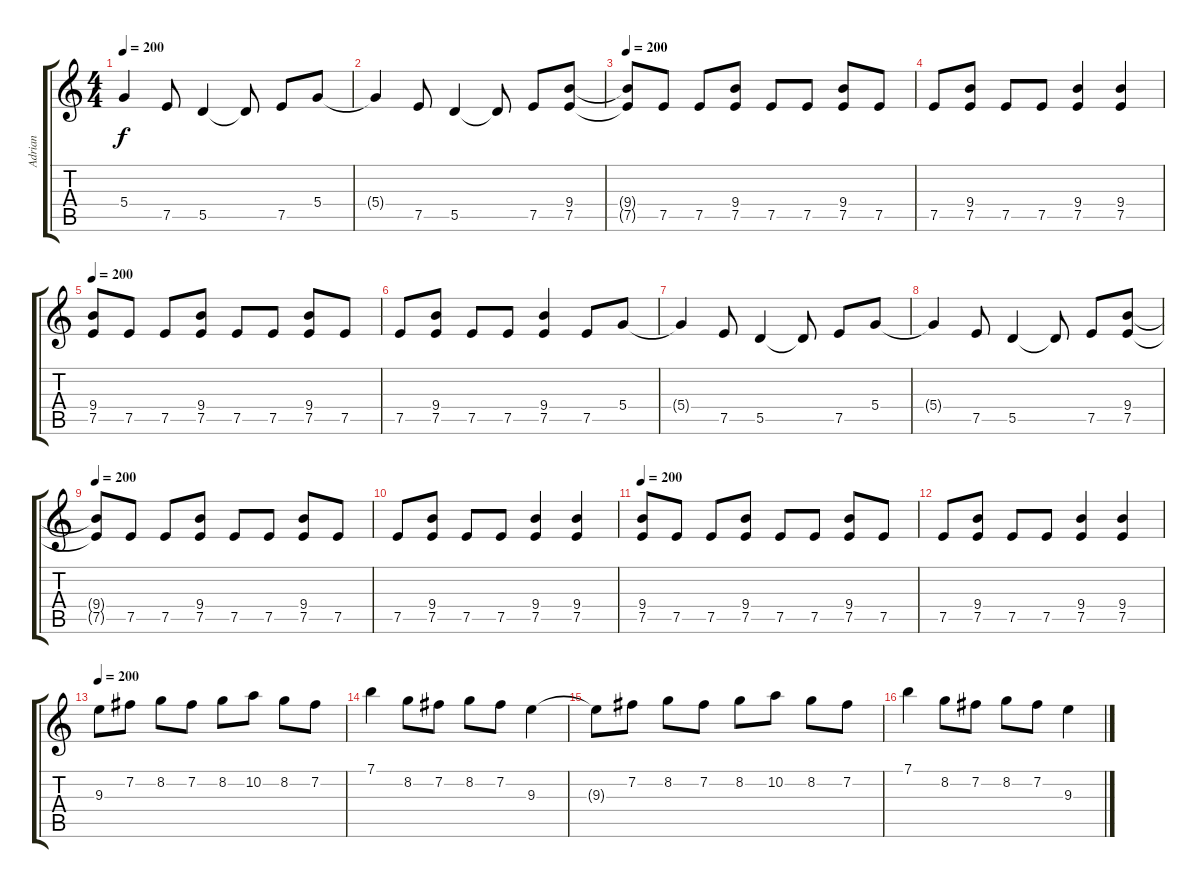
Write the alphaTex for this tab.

\track ("Adrian" "Adrian") {instrument distortionguitar}
\staff {score tabs}
\tuning (E4 B3 G3 D3 A2 E2) {hide}
\ts (4 4)
\tempo 200
\clef g2
\ks c
5.4{t}.4{dy f} 7.5.8 5.5.4 5.5{t}.8 7.5.8 5.4.8 |
5.4{t}.4 7.5.8 5.5.4 5.5{t}.8 7.5.8 (9.4 7.5).8 |
\tempo 200
(9.4{t} 7.5{t}).8 7.5.8 7.5.8 (9.4 7.5).8 7.5.8 7.5.8 (9.4 7.5).8 7.5.8 |
7.5.8 (9.4 7.5).8 7.5.8 7.5.8 (9.4 7.5).4 (9.4 7.5).4 |
\tempo 200
(9.4 7.5).8 7.5.8 7.5.8 (9.4 7.5).8 7.5.8 7.5.8 (9.4 7.5).8 7.5.8 |
7.5.8 (9.4 7.5).8 7.5.8 7.5.8 (9.4 7.5).4 7.5.8 5.4.8 |
5.4{t}.4 7.5.8 5.5.4 5.5{t}.8 7.5.8 5.4.8 |
5.4{t}.4 7.5.8 5.5.4 5.5{t}.8 7.5.8 (9.4 7.5).8 |
\tempo 200
(9.4{t} 7.5{t}).8 7.5.8 7.5.8 (9.4 7.5).8 7.5.8 7.5.8 (9.4 7.5).8 7.5.8 |
7.5.8 (9.4 7.5).8 7.5.8 7.5.8 (9.4 7.5).4 (9.4 7.5).4 |
\tempo 200
(9.4 7.5).8 7.5.8 7.5.8 (9.4 7.5).8 7.5.8 7.5.8 (9.4 7.5).8 7.5.8 |
7.5.8 (9.4 7.5).8 7.5.8 7.5.8 (9.4 7.5).4 (9.4 7.5).4 |
\tempo 200
9.3.8 7.2.8 8.2.8 7.2.8 8.2.8 10.2.8 8.2.8 7.2.8 |
7.1.4 8.2.8 7.2.8 8.2.8 7.2.8 9.3.4 |
9.3{t}.8 7.2.8 8.2.8 7.2.8 8.2.8 10.2.8 8.2.8 7.2.8 |
7.1.4 8.2.8 7.2.8 8.2.8 7.2.8 9.3.4
